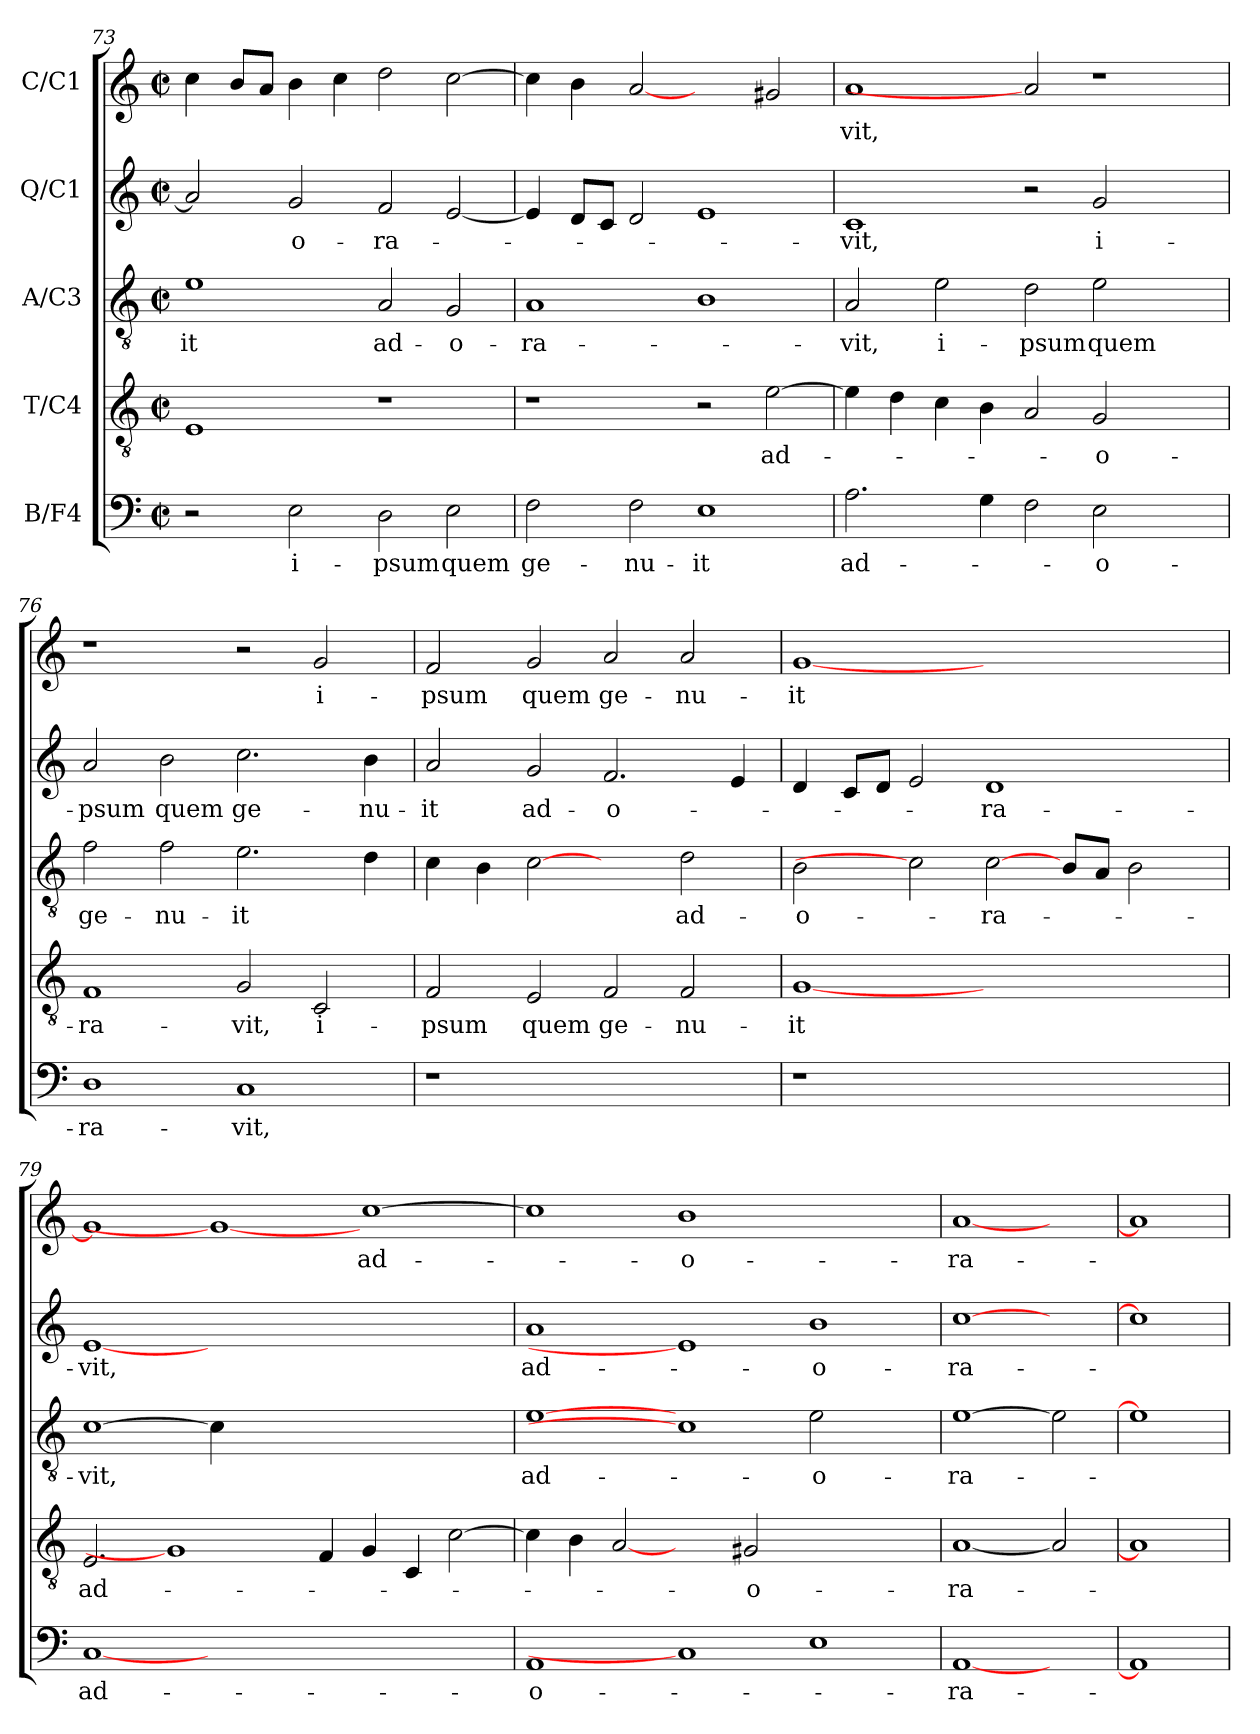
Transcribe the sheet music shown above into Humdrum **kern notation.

**kern	**text	**kern	**text	**kern	**text	**kern	**text	**kern	**text
*part5	*part5	*part4	*part4	*part3	*part3	*part2	*part2	*part1	*part1
*staff5	*staff5	*staff4	*staff4	*staff3	*staff3	*staff2	*staff2	*staff1	*staff1
*I"B/F4	*	*I"T/C4	*	*I"A/C3	*	*I"Q/C1	*	*I"C/C1	*
!!LO:PB:g=z
*clefF4	*	*clefGv2	*	*clefGv2	*	*clefG2	*	*clefG2	*
*k[]	*	*k[]	*	*k[]	*	*k[]	*	*k[]	*
*C:	*	*C:	*	*C:	*	*C:	*	*C:	*
*M2/2	*	*M2/2	*	*M2/2	*	*M2/2	*	*M2/2	*
*met(c|)	*	*met(c|)	*	*met(c|)	*	*met(c|)	*	*met(c|)	*
=73	=73	=73	=73	=73	=73	=73	=73	=73	=73
!	!	!	!	!	!LO:LY:b	!	!	!	!
2r	.	1E	.	1e	-it	2a/]	.	4cc\	.
.	.	.	.	.	.	.	.	8b/L	.
.	.	.	.	.	.	.	.	8a/J	.
!	!LO:LY:b	!	!	!	!	!	!LO:LY:b	!	!
2E\	i-	.	.	.	.	2g/	-o-	4b\	.
.	.	.	.	.	.	.	.	4cc\	.
!	!LO:LY:b	!	!	!	!LO:LY:b	!	!LO:LY:b	!	!
2D\	-psum	1r	.	2A/	ad-	2f/	-ra-	2dd\	.
!	!LO:LY:b	!	!	!	!LO:LY:b	!	!	!	!
2E\	quem	.	.	2G/	-o-	[2e/	.	[2cc\	.
=74	=74	=74	=74	=74	=74	=74	=74	=74	=74
!	!LO:LY:b	!	!	!	!LO:LY:b	!	!	!	!
2F\	ge-	1r	.	1A	-ra-	4e/]	.	4cc\]	.
.	.	.	.	.	.	8d/L	.	4b\	.
.	.	.	.	.	.	8c/J	.	.	.
!	!LO:LY:b	!	!	!	!	!	!	!	!
2F\	-nu-	.	.	.	.	2d/	.	[2a	.
!	!LO:LY:b	!	!	!	!	!	!	!	!
1E	-it	2r	.	1B	.	1e	.	2ryy	.
!	!	!	!LO:LY:b	!	!	!	!	!	!
.	.	[2e\	ad-	.	.	.	.	2g#/	.
=75	=75	=75	=75	=75	=75	=75	=75	=75	=75
!	!LO:LY:b	!	!	!	!LO:LY:b	!	!LO:LY:b	!	!LO:LY:b
2.A\	ad-	4e\]	.	2A/	-vit,	1c	-vit,	1a	-vit,
.	.	4d\	.	.	.	.	.	.	.
!	!	!	!	!	!LO:LY:b	!	!	!	!
.	.	4c\	.	2e\	i-	.	.	.	.
4G\	.	4B\	.	.	.	.	.	.	.
!	!	!	!	!	!LO:LY:b	!	!	!	!
2F\	.	2A/	.	2d\	-psum	2r	.	2a]	.
!	!LO:LY:b	!	!LO:LY:b	!	!LO:LY:b	!	!LO:LY:b	!	!
2E\	-o-	2G/	-o-	2e\	quem	2g/	i-	1r	.
2ryy	.	2ryy	.	2ryy	.	2ryy	.	.	.
=76	=76	=76	=76	=76	=76	=76	=76	=76	=76
!	!LO:LY:b	!	!LO:LY:b	!	!LO:LY:b	!	!LO:LY:b	!	!
1D	-ra-	1F	-ra-	2f\	ge-	2a/	-psum	1r	.
!	!	!	!	!	!LO:LY:b	!	!LO:LY:b	!	!
.	.	.	.	2f\	-nu-	2b\	quem	.	.
!	!LO:LY:b	!	!LO:LY:b	!	!LO:LY:b	!	!LO:LY:b	!	!
1C	-vit,	2G/	-vit,	2.e\	-it	2.cc\	ge-	2r	.
!	!	!	!LO:LY:b	!	!	!	!	!	!LO:LY:b
.	.	2C/	i-	.	.	.	.	2g/	i-
!	!	!	!	!	!	!	!LO:LY:b	!	!
.	.	.	.	4d\	.	4b\	-nu-	.	.
=77	=77	=77	=77	=77	=77	=77	=77	=77	=77
!	!	!	!LO:LY:b	!	!	!	!LO:LY:b	!	!LO:LY:b
1r	.	2F/	-psum	4c\	.	2a/	-it	2f/	-psum
.	.	.	.	4B\	.	.	.	.	.
!	!	!	!LO:LY:b	!	!	!	!LO:LY:b	!	!LO:LY:b
.	.	2E/	quem	[2c	.	2g/	ad-	2g/	quem
!	!	!	!LO:LY:b	!	!	!	!LO:LY:b	!	!LO:LY:b
1ryy	.	2F/	ge-	2ryy	.	2.f/	-o-	2a/	ge-
!	!	!	!LO:LY:b	!	!LO:LY:b	!	!	!	!LO:LY:b
.	.	2F/	-nu-	2d\	ad-	.	.	2a/	-nu-
.	.	.	.	.	.	4e/	.	.	.
=78	=78	=78	=78	=78	=78	=78	=78	=78	=78
!	!	!	!LO:LY:b	!	!LO:LY:b	!	!	!	!LO:LY:b
1r	.	[1G	-it	2B\	-o-	4d/	.	[1g	-it
.	.	.	.	.	.	8c/L	.	.	.
.	.	.	.	.	.	8d/J	.	.	.
.	.	.	.	2c]	.	2e/	.	.	.
!	!	!	!	!	!LO:LY:b	!	!LO:LY:b	!	!
1ryy	.	1ryy	.	[2c\	-ra-	1d	-ra-	1ryy	.
.	.	.	.	8B/L	.	.	.	.	.
.	.	.	.	8A/J	.	.	.	.	.
.	.	.	.	2B\	.	.	.	.	.
4ryy	.	4ryy	.	.	.	4ryy	.	4ryy	.
!!LO:LB:g=z
=79	=79	=79	=79	=79	=79	=79	=79	=79	=79
!	!LO:LY:b	!	!LO:LY:b	!	!LO:LY:b	!	!LO:LY:b	!	!
[1C	ad-	2.E/	ad-	[1c	-vit,	[1e	-vit,	1g]	.
.	.	1G]	.	.	.	.	.	.	.
0ryy	.	.	.	4c\]	.	0ryy	.	1g_	.
.	.	.	.	1..ryy	.	.	.	.	.
.	.	4F/	.	.	.	.	.	.	.
!	!	!	!	!	!	!	!	!	!LO:LY:b
.	.	4G/	.	.	.	.	.	[1cc	ad-
.	.	4C/	.	.	.	.	.	.	.
.	.	[2c\	.	.	.	.	.	.	.
=80	=80	=80	=80	=80	=80	=80	=80	=80	=80
!	!LO:LY:b	!	!	!	!LO:LY:b	!	!LO:LY:b	!	!
1AA	-o-	4c\]	.	[1e	ad-	1a	ad-	1cc]	.
.	.	4B\	.	.	.	.	.	.	.
.	.	[2A	.	.	.	.	.	.	.
!	!	!	!	!	!	!	!	!	!LO:LY:b
1C]	.	2ryy	.	1c]	.	1e]	.	1b	-o-
!	!	!	!LO:LY:b	!	!	!	!	!	!
.	.	2G#X/	-o-	.	.	.	.	.	.
!	!	!	!	!	!LO:LY:b	!	!LO:LY:b	!	!
1E	.	1ryy	.	2e\	-o-	1b	-o-	1ryy	.
.	.	.	.	2ryy	.	.	.	.	.
=81	=81	=81	=81	=81	=81	=81	=81	=81	=81
!	!LO:LY:b	!	!LO:LY:b	!	!LO:LY:b	!	!LO:LY:b	!	!LO:LY:b
[1AA	-ra-	[1A	-ra-	[1e	-ra-	[1cc	-ra-	[1a	-ra-
2ryy	.	2A]	.	2e]	.	2ryy	.	2ryy	.
=82	=82	=82	=82	=82	=82	=82	=82	=82	=82
1AA]	.	1A]	.	1e]	.	1cc]	.	1a]	.
=	=	=	=	=	=	=	=	=	=
*-	*-	*-	*-	*-	*-	*-	*-	*-	*-
